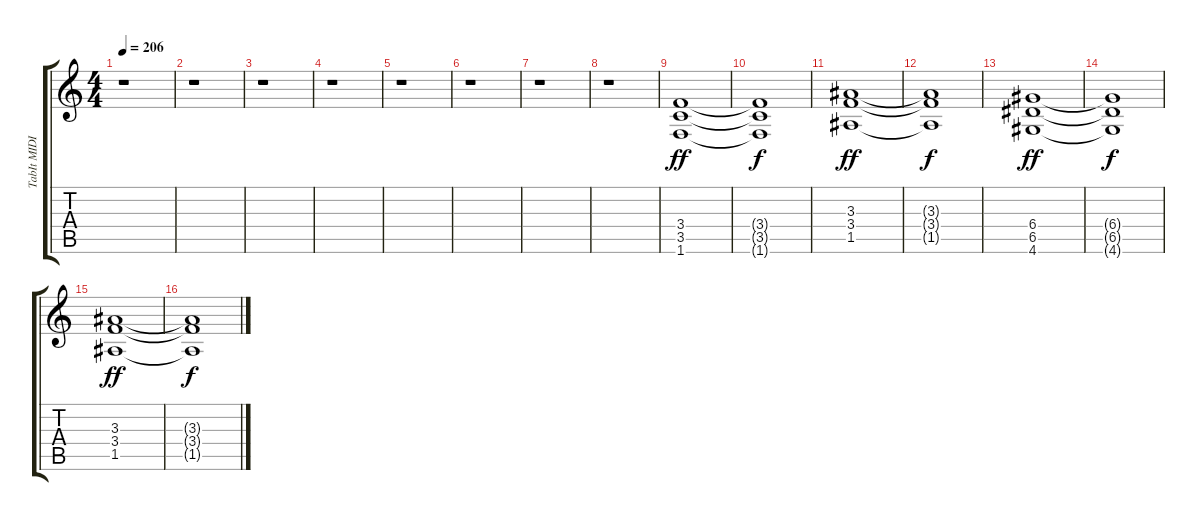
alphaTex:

\track ("TabIt MIDI - Track 4" "TabIt MIDI") {instrument distortionguitar}
\staff {score tabs}
\tuning (E4 B3 G3 D3 A2 E2) {hide}
\ts (4 4)
\tempo 206
\clef g2
\ks c
r.1{dy f} |
r.1 |
r.1 |
r.1 |
r.1 |
r.1 |
r.1 |
r.1 |
(3.4 3.5 1.6).1{dy ff} |
(3.4{t} 3.5{t} 1.6{t}).1{dy f} |
(3.3 3.4 1.5).1{dy ff} |
(3.3{t} 3.4{t} 1.5{t}).1{dy f} |
(6.4 6.5 4.6).1{dy ff} |
(6.4{t} 6.5{t} 4.6{t}).1{dy f} |
(3.3 3.4 1.5).1{dy ff} |
(3.3{t} 3.4{t} 1.5{t}).1{dy f}
